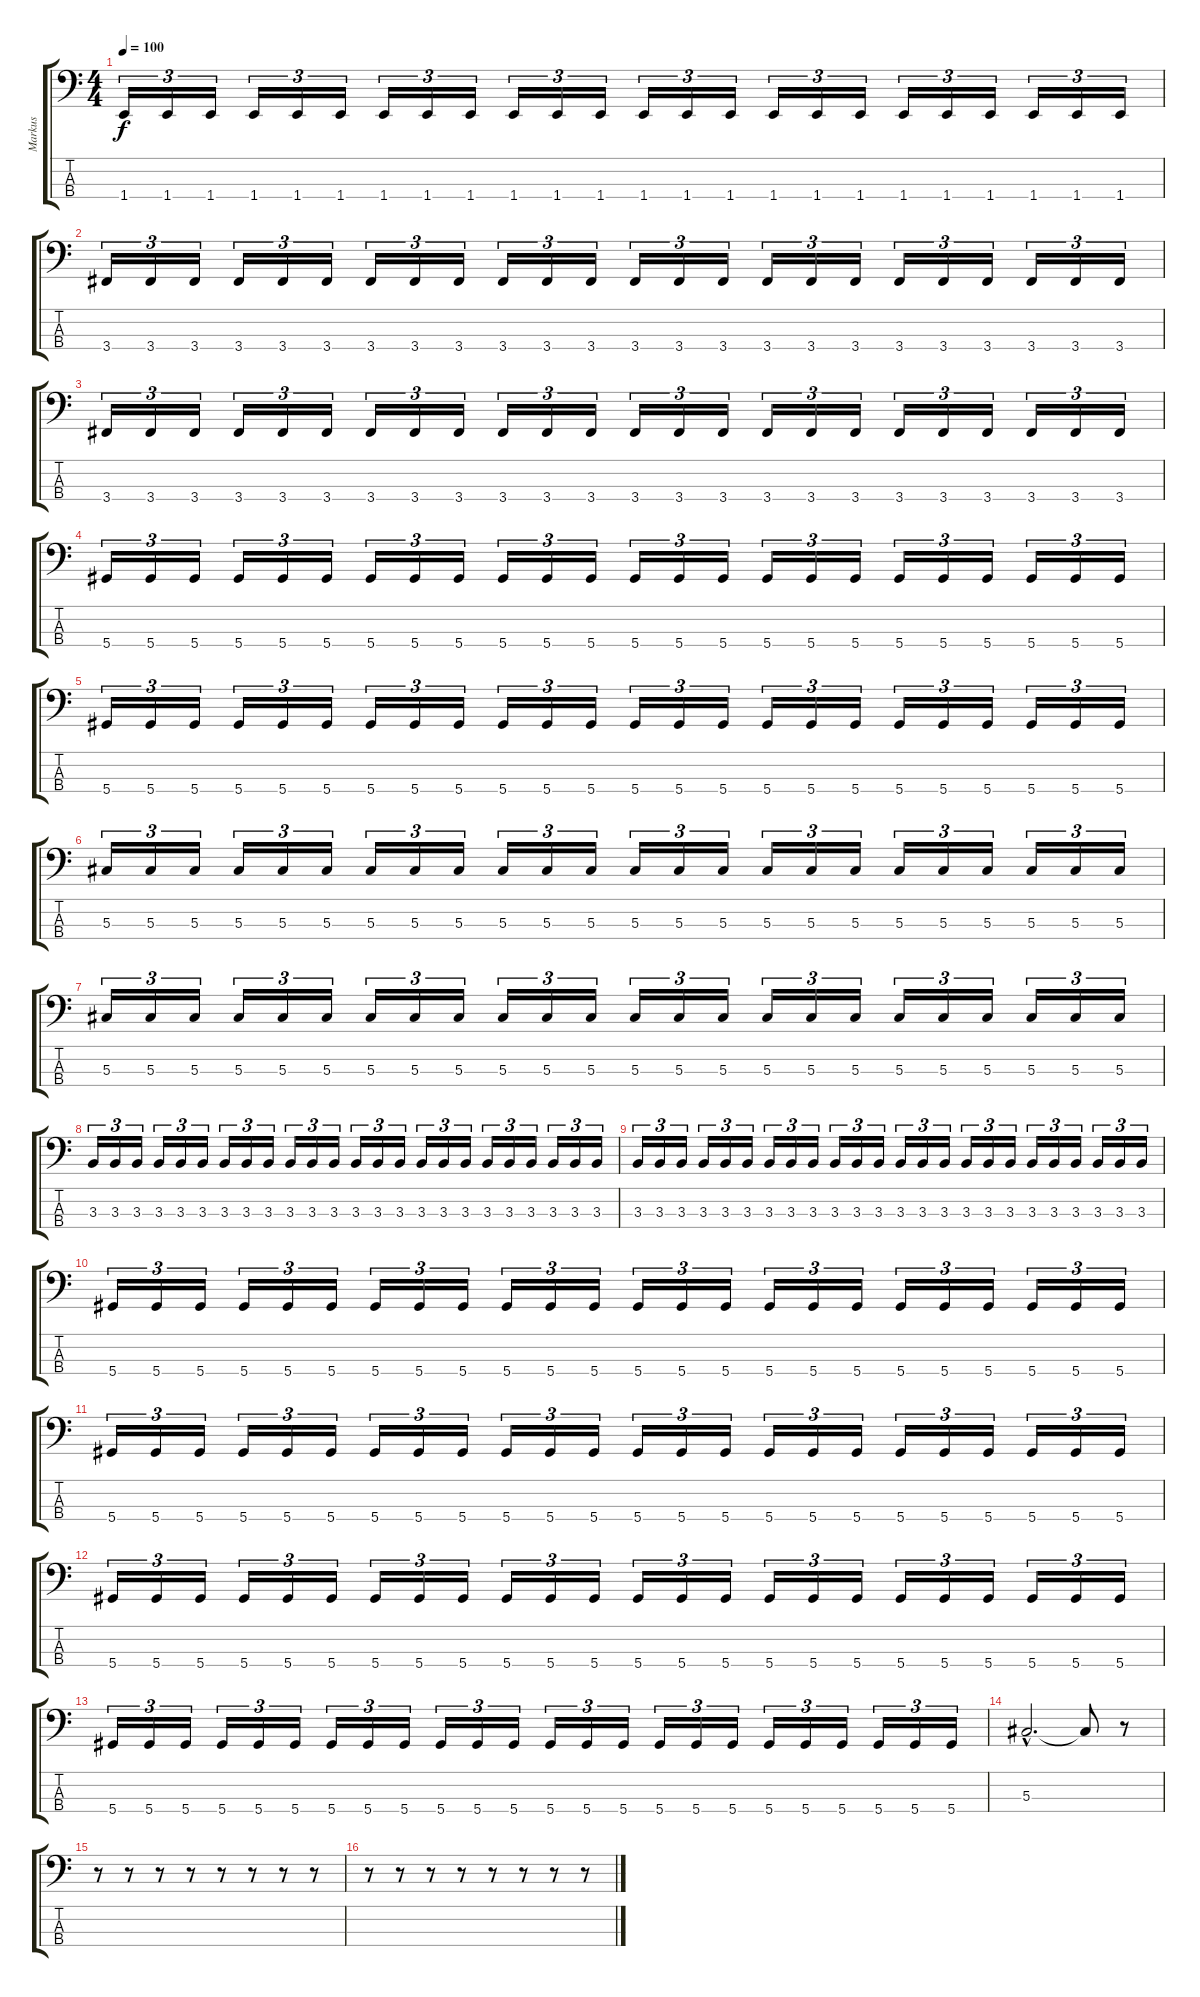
\track ("Markus" "Markus") {instrument electricbassfinger}
\staff {score tabs}
\tuning (Gb2 Db2 Ab1 Eb1) {hide}
\ts (4 4)
\tempo 100
\clef f4
\ks c
1.4.16{tu (3 2) dy f} 1.4.16{tu (3 2)} 1.4.16{tu (3 2)} 1.4.16{tu (3 2)} 1.4.16{tu (3 2)} 1.4.16{tu (3 2)} 1.4.16{tu (3 2)} 1.4.16{tu (3 2)} 1.4.16{tu (3 2)} 1.4.16{tu (3 2)} 1.4.16{tu (3 2)} 1.4.16{tu (3 2)} 1.4.16{tu (3 2)} 1.4.16{tu (3 2)} 1.4.16{tu (3 2)} 1.4.16{tu (3 2)} 1.4.16{tu (3 2)} 1.4.16{tu (3 2)} 1.4.16{tu (3 2)} 1.4.16{tu (3 2)} 1.4.16{tu (3 2)} 1.4.16{tu (3 2)} 1.4.16{tu (3 2)} 1.4.16{tu (3 2)} |
3.4.16{tu (3 2)} 3.4.16{tu (3 2)} 3.4.16{tu (3 2)} 3.4.16{tu (3 2)} 3.4.16{tu (3 2)} 3.4.16{tu (3 2)} 3.4.16{tu (3 2)} 3.4.16{tu (3 2)} 3.4.16{tu (3 2)} 3.4.16{tu (3 2)} 3.4.16{tu (3 2)} 3.4.16{tu (3 2)} 3.4.16{tu (3 2)} 3.4.16{tu (3 2)} 3.4.16{tu (3 2)} 3.4.16{tu (3 2)} 3.4.16{tu (3 2)} 3.4.16{tu (3 2)} 3.4.16{tu (3 2)} 3.4.16{tu (3 2)} 3.4.16{tu (3 2)} 3.4.16{tu (3 2)} 3.4.16{tu (3 2)} 3.4.16{tu (3 2)} |
3.4.16{tu (3 2)} 3.4.16{tu (3 2)} 3.4.16{tu (3 2)} 3.4.16{tu (3 2)} 3.4.16{tu (3 2)} 3.4.16{tu (3 2)} 3.4.16{tu (3 2)} 3.4.16{tu (3 2)} 3.4.16{tu (3 2)} 3.4.16{tu (3 2)} 3.4.16{tu (3 2)} 3.4.16{tu (3 2)} 3.4.16{tu (3 2)} 3.4.16{tu (3 2)} 3.4.16{tu (3 2)} 3.4.16{tu (3 2)} 3.4.16{tu (3 2)} 3.4.16{tu (3 2)} 3.4.16{tu (3 2)} 3.4.16{tu (3 2)} 3.4.16{tu (3 2)} 3.4.16{tu (3 2)} 3.4.16{tu (3 2)} 3.4.16{tu (3 2)} |
5.4.16{tu (3 2)} 5.4.16{tu (3 2)} 5.4.16{tu (3 2)} 5.4.16{tu (3 2)} 5.4.16{tu (3 2)} 5.4.16{tu (3 2)} 5.4.16{tu (3 2)} 5.4.16{tu (3 2)} 5.4.16{tu (3 2)} 5.4.16{tu (3 2)} 5.4.16{tu (3 2)} 5.4.16{tu (3 2)} 5.4.16{tu (3 2)} 5.4.16{tu (3 2)} 5.4.16{tu (3 2)} 5.4.16{tu (3 2)} 5.4.16{tu (3 2)} 5.4.16{tu (3 2)} 5.4.16{tu (3 2)} 5.4.16{tu (3 2)} 5.4.16{tu (3 2)} 5.4.16{tu (3 2)} 5.4.16{tu (3 2)} 5.4.16{tu (3 2)} |
5.4.16{tu (3 2)} 5.4.16{tu (3 2)} 5.4.16{tu (3 2)} 5.4.16{tu (3 2)} 5.4.16{tu (3 2)} 5.4.16{tu (3 2)} 5.4.16{tu (3 2)} 5.4.16{tu (3 2)} 5.4.16{tu (3 2)} 5.4.16{tu (3 2)} 5.4.16{tu (3 2)} 5.4.16{tu (3 2)} 5.4.16{tu (3 2)} 5.4.16{tu (3 2)} 5.4.16{tu (3 2)} 5.4.16{tu (3 2)} 5.4.16{tu (3 2)} 5.4.16{tu (3 2)} 5.4.16{tu (3 2)} 5.4.16{tu (3 2)} 5.4.16{tu (3 2)} 5.4.16{tu (3 2)} 5.4.16{tu (3 2)} 5.4.16{tu (3 2)} |
5.3.16{tu (3 2)} 5.3.16{tu (3 2)} 5.3.16{tu (3 2)} 5.3.16{tu (3 2)} 5.3.16{tu (3 2)} 5.3.16{tu (3 2)} 5.3.16{tu (3 2)} 5.3.16{tu (3 2)} 5.3.16{tu (3 2)} 5.3.16{tu (3 2)} 5.3.16{tu (3 2)} 5.3.16{tu (3 2)} 5.3.16{tu (3 2)} 5.3.16{tu (3 2)} 5.3.16{tu (3 2)} 5.3.16{tu (3 2)} 5.3.16{tu (3 2)} 5.3.16{tu (3 2)} 5.3.16{tu (3 2)} 5.3.16{tu (3 2)} 5.3.16{tu (3 2)} 5.3.16{tu (3 2)} 5.3.16{tu (3 2)} 5.3.16{tu (3 2)} |
5.3.16{tu (3 2)} 5.3.16{tu (3 2)} 5.3.16{tu (3 2)} 5.3.16{tu (3 2)} 5.3.16{tu (3 2)} 5.3.16{tu (3 2)} 5.3.16{tu (3 2)} 5.3.16{tu (3 2)} 5.3.16{tu (3 2)} 5.3.16{tu (3 2)} 5.3.16{tu (3 2)} 5.3.16{tu (3 2)} 5.3.16{tu (3 2)} 5.3.16{tu (3 2)} 5.3.16{tu (3 2)} 5.3.16{tu (3 2)} 5.3.16{tu (3 2)} 5.3.16{tu (3 2)} 5.3.16{tu (3 2)} 5.3.16{tu (3 2)} 5.3.16{tu (3 2)} 5.3.16{tu (3 2)} 5.3.16{tu (3 2)} 5.3.16{tu (3 2)} |
3.3.16{tu (3 2)} 3.3.16{tu (3 2)} 3.3.16{tu (3 2)} 3.3.16{tu (3 2)} 3.3.16{tu (3 2)} 3.3.16{tu (3 2)} 3.3.16{tu (3 2)} 3.3.16{tu (3 2)} 3.3.16{tu (3 2)} 3.3.16{tu (3 2)} 3.3.16{tu (3 2)} 3.3.16{tu (3 2)} 3.3.16{tu (3 2)} 3.3.16{tu (3 2)} 3.3.16{tu (3 2)} 3.3.16{tu (3 2)} 3.3.16{tu (3 2)} 3.3.16{tu (3 2)} 3.3.16{tu (3 2)} 3.3.16{tu (3 2)} 3.3.16{tu (3 2)} 3.3.16{tu (3 2)} 3.3.16{tu (3 2)} 3.3.16{tu (3 2)} |
3.3.16{tu (3 2)} 3.3.16{tu (3 2)} 3.3.16{tu (3 2)} 3.3.16{tu (3 2)} 3.3.16{tu (3 2)} 3.3.16{tu (3 2)} 3.3.16{tu (3 2)} 3.3.16{tu (3 2)} 3.3.16{tu (3 2)} 3.3.16{tu (3 2)} 3.3.16{tu (3 2)} 3.3.16{tu (3 2)} 3.3.16{tu (3 2)} 3.3.16{tu (3 2)} 3.3.16{tu (3 2)} 3.3.16{tu (3 2)} 3.3.16{tu (3 2)} 3.3.16{tu (3 2)} 3.3.16{tu (3 2)} 3.3.16{tu (3 2)} 3.3.16{tu (3 2)} 3.3.16{tu (3 2)} 3.3.16{tu (3 2)} 3.3.16{tu (3 2)} |
5.4.16{tu (3 2)} 5.4.16{tu (3 2)} 5.4.16{tu (3 2)} 5.4.16{tu (3 2)} 5.4.16{tu (3 2)} 5.4.16{tu (3 2)} 5.4.16{tu (3 2)} 5.4.16{tu (3 2)} 5.4.16{tu (3 2)} 5.4.16{tu (3 2)} 5.4.16{tu (3 2)} 5.4.16{tu (3 2)} 5.4.16{tu (3 2)} 5.4.16{tu (3 2)} 5.4.16{tu (3 2)} 5.4.16{tu (3 2)} 5.4.16{tu (3 2)} 5.4.16{tu (3 2)} 5.4.16{tu (3 2)} 5.4.16{tu (3 2)} 5.4.16{tu (3 2)} 5.4.16{tu (3 2)} 5.4.16{tu (3 2)} 5.4.16{tu (3 2)} |
5.4.16{tu (3 2)} 5.4.16{tu (3 2)} 5.4.16{tu (3 2)} 5.4.16{tu (3 2)} 5.4.16{tu (3 2)} 5.4.16{tu (3 2)} 5.4.16{tu (3 2)} 5.4.16{tu (3 2)} 5.4.16{tu (3 2)} 5.4.16{tu (3 2)} 5.4.16{tu (3 2)} 5.4.16{tu (3 2)} 5.4.16{tu (3 2)} 5.4.16{tu (3 2)} 5.4.16{tu (3 2)} 5.4.16{tu (3 2)} 5.4.16{tu (3 2)} 5.4.16{tu (3 2)} 5.4.16{tu (3 2)} 5.4.16{tu (3 2)} 5.4.16{tu (3 2)} 5.4.16{tu (3 2)} 5.4.16{tu (3 2)} 5.4.16{tu (3 2)} |
5.4.16{tu (3 2)} 5.4.16{tu (3 2)} 5.4.16{tu (3 2)} 5.4.16{tu (3 2)} 5.4.16{tu (3 2)} 5.4.16{tu (3 2)} 5.4.16{tu (3 2)} 5.4.16{tu (3 2)} 5.4.16{tu (3 2)} 5.4.16{tu (3 2)} 5.4.16{tu (3 2)} 5.4.16{tu (3 2)} 5.4.16{tu (3 2)} 5.4.16{tu (3 2)} 5.4.16{tu (3 2)} 5.4.16{tu (3 2)} 5.4.16{tu (3 2)} 5.4.16{tu (3 2)} 5.4.16{tu (3 2)} 5.4.16{tu (3 2)} 5.4.16{tu (3 2)} 5.4.16{tu (3 2)} 5.4.16{tu (3 2)} 5.4.16{tu (3 2)} |
5.4.16{tu (3 2)} 5.4.16{tu (3 2)} 5.4.16{tu (3 2)} 5.4.16{tu (3 2)} 5.4.16{tu (3 2)} 5.4.16{tu (3 2)} 5.4.16{tu (3 2)} 5.4.16{tu (3 2)} 5.4.16{tu (3 2)} 5.4.16{tu (3 2)} 5.4.16{tu (3 2)} 5.4.16{tu (3 2)} 5.4.16{tu (3 2)} 5.4.16{tu (3 2)} 5.4.16{tu (3 2)} 5.4.16{tu (3 2)} 5.4.16{tu (3 2)} 5.4.16{tu (3 2)} 5.4.16{tu (3 2)} 5.4.16{tu (3 2)} 5.4.16{tu (3 2)} 5.4.16{tu (3 2)} 5.4.16{tu (3 2)} 5.4.16{tu (3 2)} |
5.3{hac}.2{d} 5.3{t}.8 r.8 |
r.8 r.8 r.8 r.8 r.8 r.8 r.8 r.8 |
r.8 r.8 r.8 r.8 r.8 r.8 r.8 r.8
